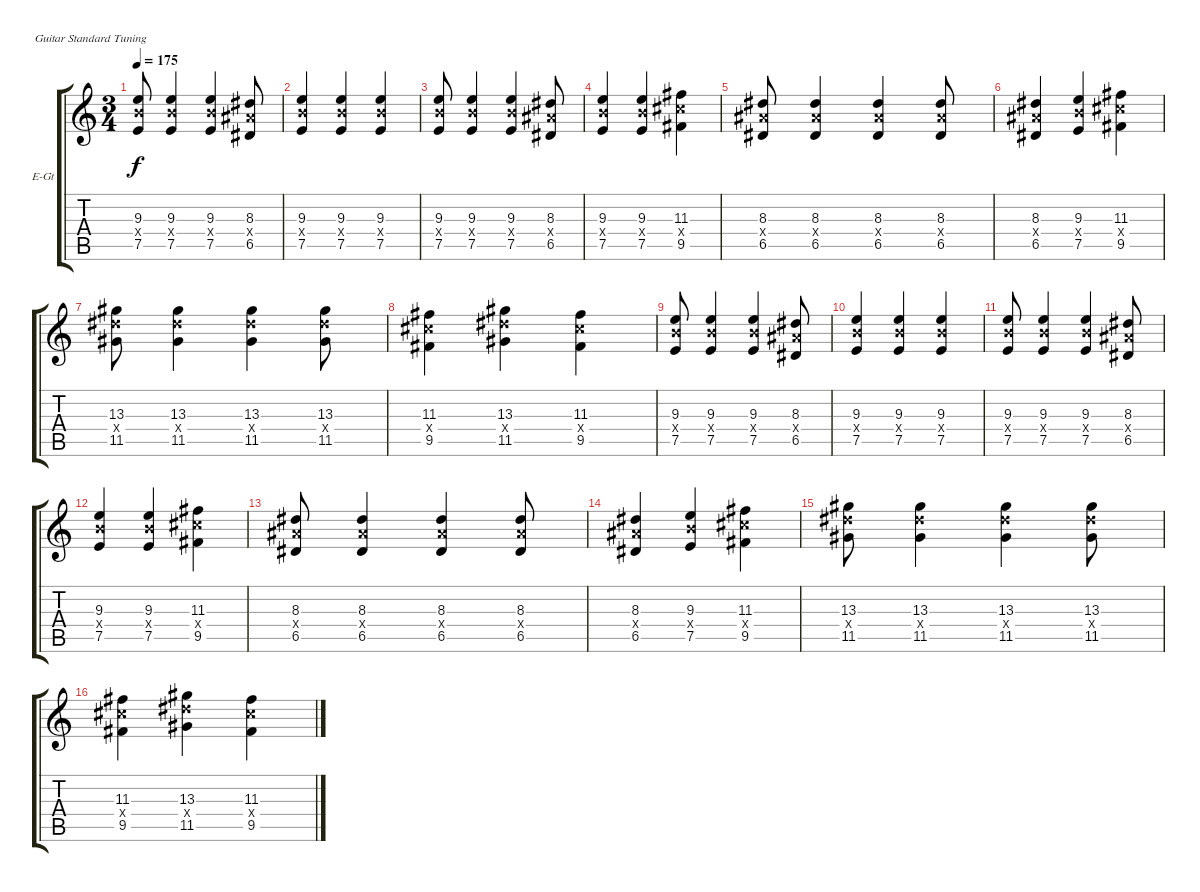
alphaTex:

\bracketExtendMode groupsimilarinstruments
\firstSystemTrackNameOrientation horizontal
\otherSystemsTrackNameOrientation horizontal
\track ("Lead Guitar" "E-Gt") {instrument overdrivenguitar}
\staff {score tabs}
\tuning (E4 B3 G3 D3 A2 E2)
\ts (3 4)
\tempo 175
\clef g2
\ks c
(9.3 9.4{x} 7.5).8{dy f} (9.3 9.4{x} 7.5).4 (9.3 9.4{x} 7.5).4 (8.3 8.4{x} 6.5).8 |
(9.3 9.4{x} 7.5).4 (9.3 9.4{x} 7.5).4 (9.3 9.4{x} 7.5).4 |
(9.3 9.4{x} 7.5).8 (9.3 9.4{x} 7.5).4 (9.3 9.4{x} 7.5).4 (8.3 8.4{x} 6.5).8 |
(9.3 9.4{x} 7.5).4 (9.3 9.4{x} 7.5).4 (11.3 11.4{x} 9.5).4 |
(8.3 8.4{x} 6.5).8 (8.3 8.4{x} 6.5).4 (8.3 8.4{x} 6.5).4 (8.3 8.4{x} 6.5).8 |
(8.3 8.4{x} 6.5).4 (9.3 9.4{x} 7.5).4 (11.3 11.4{x} 9.5).4 |
(13.3 13.4{x} 11.5).8 (13.3 13.4{x} 11.5).4 (13.3 13.4{x} 11.5).4 (13.3 13.4{x} 11.5).8 |
(11.3 11.4{x} 9.5).4 (13.3 13.4{x} 11.5).4 (11.3 11.4{x} 9.5).4 |
(9.3 9.4{x} 7.5).8 (9.3 9.4{x} 7.5).4 (9.3 9.4{x} 7.5).4 (8.3 8.4{x} 6.5).8 |
(9.3 9.4{x} 7.5).4 (9.3 9.4{x} 7.5).4 (9.3 9.4{x} 7.5).4 |
(9.3 9.4{x} 7.5).8 (9.3 9.4{x} 7.5).4 (9.3 9.4{x} 7.5).4 (8.3 8.4{x} 6.5).8 |
(9.3 9.4{x} 7.5).4 (9.3 9.4{x} 7.5).4 (11.3 11.4{x} 9.5).4 |
(8.3 8.4{x} 6.5).8 (8.3 8.4{x} 6.5).4 (8.3 8.4{x} 6.5).4 (8.3 8.4{x} 6.5).8 |
(8.3 8.4{x} 6.5).4 (9.3 9.4{x} 7.5).4 (11.3 11.4{x} 9.5).4 |
(13.3 13.4{x} 11.5).8 (13.3 13.4{x} 11.5).4 (13.3 13.4{x} 11.5).4 (13.3 13.4{x} 11.5).8 |
(11.3 11.4{x} 9.5).4 (13.3 13.4{x} 11.5).4 (11.3 11.4{x} 9.5).4
